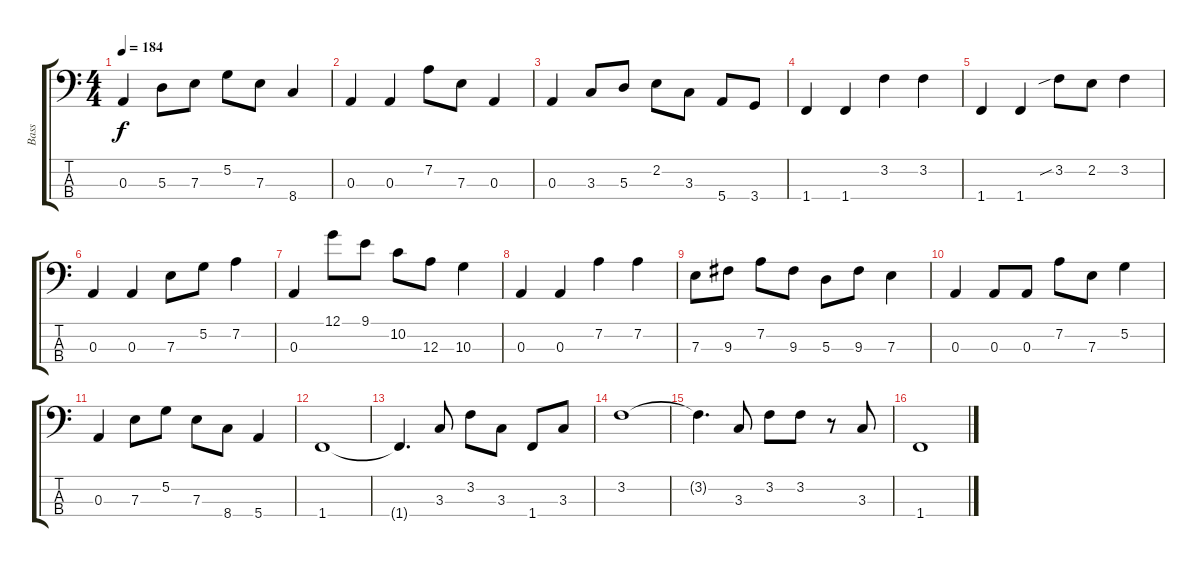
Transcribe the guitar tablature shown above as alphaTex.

\track ("Bass" "Bass") {instrument electricbasspick}
\staff {score tabs}
\tuning (G2 D2 A1 E1) {hide}
\ts (4 4)
\tempo 184
\clef f4
\ks c
0.3.4{dy f} 5.3.8 7.3.8 5.2.8 7.3.8 8.4.4 |
0.3.4 0.3.4 7.2.8 7.3.8 0.3.4 |
0.3.4 3.3.8 5.3.8 2.2.8 3.3.8 5.4.8 3.4.8 |
1.4.4 1.4.4 3.2.4 3.2.4 |
1.4.4 1.4.4 3.2{sib}.8 2.2.8 3.2.4 |
0.3.4 0.3.4 7.3.8 5.2.8 7.2.4 |
0.3.4 12.1.8 9.1.8 10.2.8 12.3.8 10.3.4 |
0.3.4 0.3.4 7.2.4 7.2.4 |
7.3.8 9.3.8 7.2.8 9.3.8 5.3.8 9.3.8 7.3.4 |
0.3.4 0.3.8 0.3.8 7.2.8 7.3.8 5.2.4 |
0.3.4 7.3.8 5.2.8 7.3.8 8.4.8 5.4.4 |
1.4.1 |
1.4{t}.4{d} 3.3.8 3.2.8 3.3.8 1.4.8 3.3.8 |
3.2.1 |
3.2{t}.4{d} 3.3.8 3.2.8 3.2.8 r.8 3.3.8 |
1.4.1
